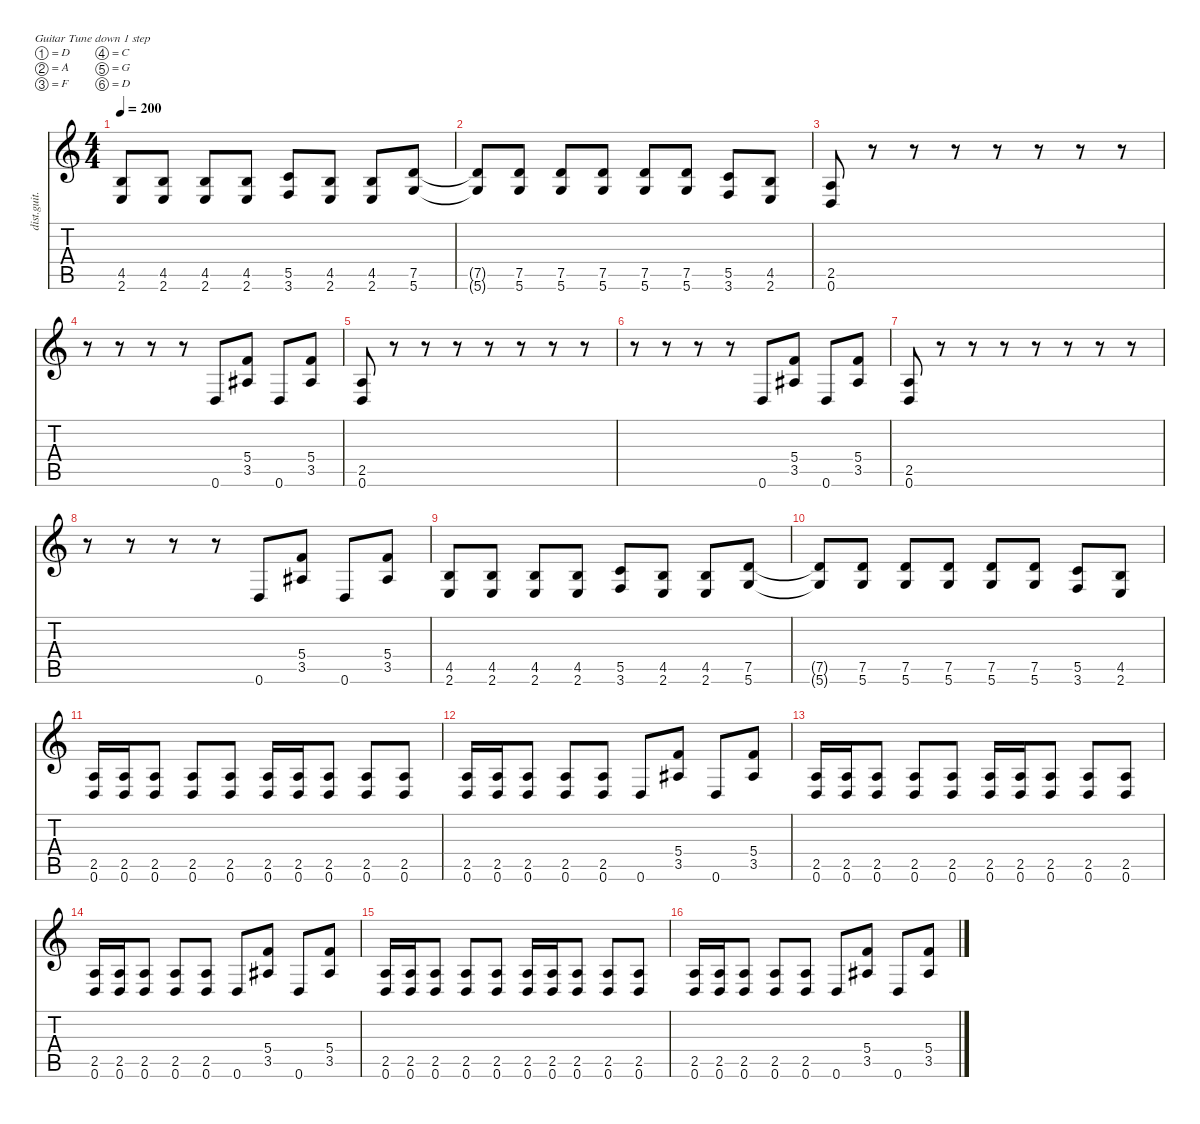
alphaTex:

\defaultSystemsLayout 4
\hideDynamics
\bracketExtendMode nobrackets
\track ("Gitara 2" "dist.guit.") {instrument distortionguitar}
\staff {score tabs}
\tuning (D4 A3 F3 C3 G2 D2)
\ts (4 4)
\tempo 200
\clef g2
\ks c
(4.5 2.6).8{dy f} (4.5 2.6).8 (4.5 2.6).8 (4.5 2.6).8 (5.5 3.6).8 (4.5 2.6).8 (4.5 2.6).8 (7.5 5.6).8 |
(7.5{t} 5.6{t}).8 (7.5 5.6).8 (7.5 5.6).8 (7.5 5.6).8 (7.5 5.6).8 (7.5 5.6).8 (5.5 3.6).8 (4.5 2.6).8 |
(2.5 0.6).8 r.8 r.8 r.8 r.8 r.8 r.8 r.8 |
r.8 r.8 r.8 r.8 0.6.8 (5.4 3.5{acc #}).8 0.6.8 (5.4 3.5{acc #}).8 |
(2.5 0.6).8 r.8 r.8 r.8 r.8 r.8 r.8 r.8 |
r.8 r.8 r.8 r.8 0.6.8 (5.4 3.5{acc #}).8 0.6.8 (5.4 3.5{acc #}).8 |
(2.5 0.6).8 r.8 r.8 r.8 r.8 r.8 r.8 r.8 |
r.8 r.8 r.8 r.8 0.6.8 (5.4 3.5{acc #}).8 0.6.8 (5.4 3.5{acc #}).8 |
(4.5 2.6).8 (4.5 2.6).8 (4.5 2.6).8 (4.5 2.6).8 (5.5 3.6).8 (4.5 2.6).8 (4.5 2.6).8 (7.5 5.6).8 |
(7.5{t} 5.6{t}).8 (7.5 5.6).8 (7.5 5.6).8 (7.5 5.6).8 (7.5 5.6).8 (7.5 5.6).8 (5.5 3.6).8 (4.5 2.6).8 |
(2.5 0.6).16 (2.5 0.6).16 (2.5 0.6).8 (2.5 0.6).8 (2.5 0.6).8 (2.5 0.6).16 (2.5 0.6).16 (2.5 0.6).8 (2.5 0.6).8 (2.5 0.6).8 |
(2.5 0.6).16 (2.5 0.6).16 (2.5 0.6).8 (2.5 0.6).8 (2.5 0.6).8 0.6.8 (5.4 3.5{acc #}).8 0.6.8 (5.4 3.5{acc #}).8 |
(2.5 0.6).16 (2.5 0.6).16 (2.5 0.6).8 (2.5 0.6).8 (2.5 0.6).8 (2.5 0.6).16 (2.5 0.6).16 (2.5 0.6).8 (2.5 0.6).8 (2.5 0.6).8 |
(2.5 0.6).16 (2.5 0.6).16 (2.5 0.6).8 (2.5 0.6).8 (2.5 0.6).8 0.6.8 (5.4 3.5{acc #}).8 0.6.8 (5.4 3.5{acc #}).8 |
(2.5 0.6).16 (2.5 0.6).16 (2.5 0.6).8 (2.5 0.6).8 (2.5 0.6).8 (2.5 0.6).16 (2.5 0.6).16 (2.5 0.6).8 (2.5 0.6).8 (2.5 0.6).8 |
(2.5 0.6).16 (2.5 0.6).16 (2.5 0.6).8 (2.5 0.6).8 (2.5 0.6).8 0.6.8 (5.4 3.5{acc #}).8 0.6.8 (5.4 3.5{acc #}).8
